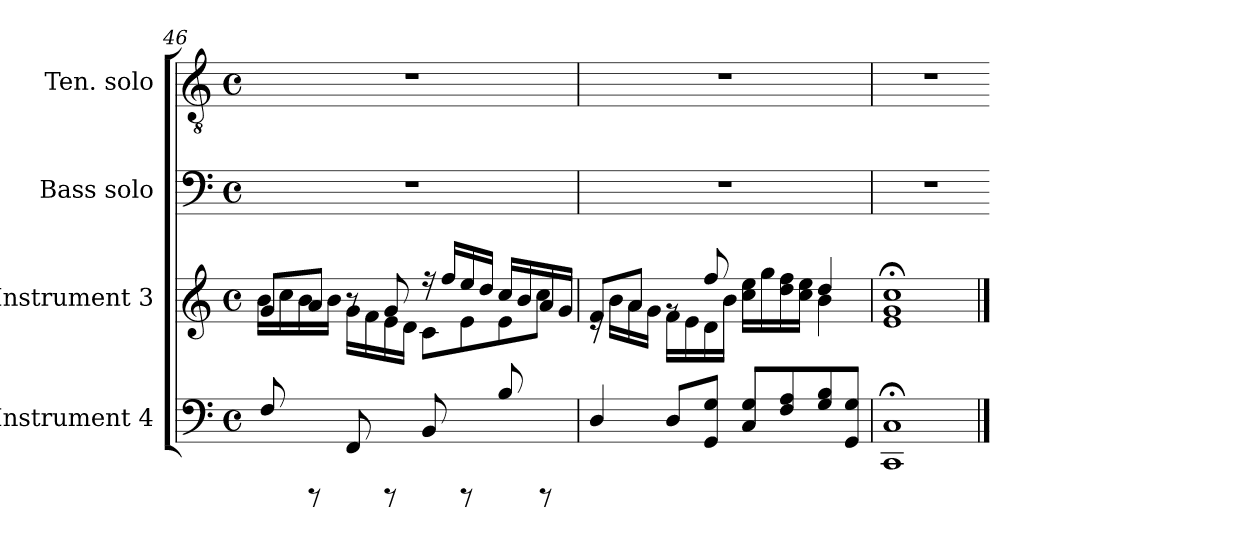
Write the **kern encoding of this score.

**kern	**kern	**kern	**kern
*part4	*part3	*part2	*part1
*staff4	*staff3	*staff2	*staff1
*I"Instrument 4	*I"Instrument 3	*I"Bass solo	*I"Ten. solo
*	*	*I'Bass solo	*I'Ten. solo
!!LO:LB:g=z
*clefF4	*clefG2	*clefF4	*clefGv2
*k[]	*k[]	*k[]	*k[]
*C:	*C:	*C:	*C:
*M4/4	*M4/4	*M4/4	*M4/4
*met(c)	*met(c)	*met(c)	*met(c)
=46	=46	=46	=46
*	*^	*	*
8F/	8g/L	16b\L	1r	1r
.	.	16cc\	.	.
8rCCC	8a/J	16b\	.	.
.	.	16b\J	.	.
8FF/	8ra	16g\L	.	.
.	.	16f\	.	.
8rCCC	8g/	16e\	.	.
.	.	16d\J	.	.
8BB/	16r	8c\L	.	.
.	16ff/L	.	.	.
8rCCC	16ee/	8e\	.	.
.	16dd/J	.	.	.
8B/	16cc/L	8e\	.	.
.	16b/	.	.	.
8rCCC	16a/	8cc\J	.	.
.	16g/J	.	.	.
=47	=47	=47	=47	=47
4D/	8f/L	16re	1r	1r
.	.	16b\L	.	.
.	8a/J	16a\	.	.
.	.	16g\J	.	.
8D/L	8rf	16f\L	.	.
.	.	16e\	.	.
8G/ 8GG/J	8ff/	16d\	.	.
.	.	16b\J	.	.
8G/ 8C/L	4ryy	16ee\ 16cc\L	.	.
.	.	16gg\	.	.
8A/ 8F/	.	16ff\ 16dd\	.	.
.	.	16ee\ 16cc\J	.	.
8B/ 8G/	4dd/	4b\	.	.
8G/ 8GG/J	.	.	.	.
*	*v	*v	*	*
=48	=48	=48	=48
1C;< 1CC;<	1cc;< 1g;< 1e;<	1r	1r
==	==	=	=
*-	*-	*-	*-
